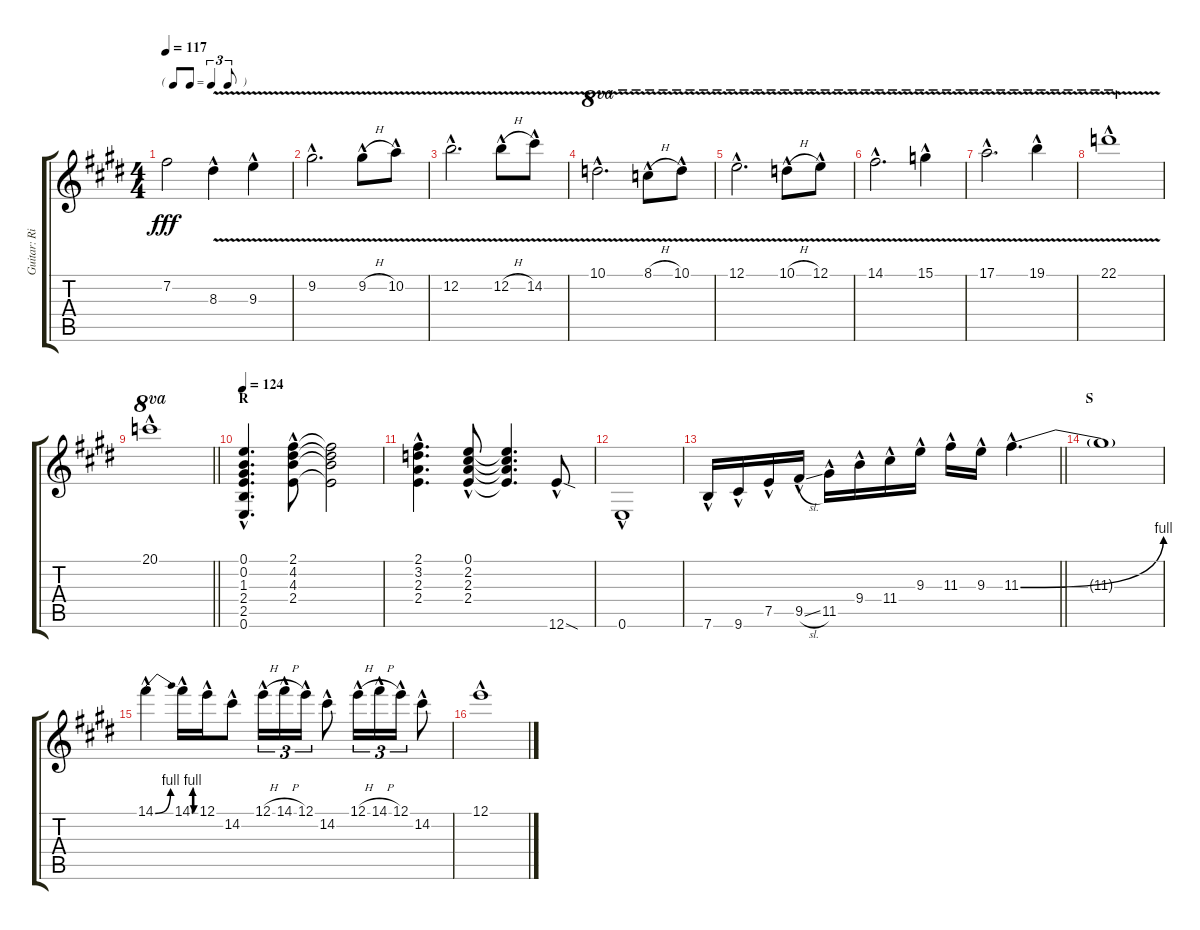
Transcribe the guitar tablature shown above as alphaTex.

\track ("Guitar: Rik" "Guitar: Ri") {instrument distortionguitar}
\staff {score tabs}
\tuning (E4 B3 G3 D3 A2 E2) {hide}
\ts (4 4)
\tf triplet8th
\tempo 117
\clef g2
\ks e
7.2{t}.2{dy fff} 8.3{v hac}.4 9.3{v hac}.4 |
9.2{v hac}.2{d} 9.2{v h hac}.8 10.2{v hac}.8 |
12.2{v hac}.2{d} 12.2{v h hac}.8 14.2{v hac}.8 |
10.1{v hac}.2{d ot 8va} 8.1{v h hac}.8{ot 8va} 10.1{v hac}.8{ot 8va} |
12.1{v hac}.2{d ot 8va} 10.1{v h hac}.8{ot 8va} 12.1{v hac}.8{ot 8va} |
14.1{v hac}.2{d ot 8va} 15.1{v hac}.4{ot 8va} |
17.1{v hac}.2{d ot 8va} 19.1{v hac}.4{ot 8va} |
22.1{v hac}.1{ot 8va} |
\barLineRight lightlight
20.1{hac}.1{ot 8va} |
\section ("" "R")
\tempo 124
(0.1{hac} 0.2{hac} 1.3{hac} 2.4{hac} 2.5{hac} 0.6{hac}).4{d} (2.1{hac} 4.2{hac} 4.3{hac} 2.4{hac}).8 (2.1{t} 4.2{t} 4.3{t} 2.4{t}).2 |
(2.1{hac} 3.2{hac} 2.3{hac} 2.4{hac}).4{d} (0.1{hac} 2.2{hac} 2.3{hac} 2.4{hac}).8 (0.1{t} 2.2{t} 2.3{t} 2.4{t}).4{d} 12.6{sod hac}.8{volume 16 balance 8 instrument overdrivenguitar} |
0.6{hac}.1 |
\barLineRight lightlight
7.6{hac}.16 9.6{hac}.16 7.5{hac}.16 9.5{sl hac}.16 11.5{hac}.16 9.4{hac}.16 11.4{hac}.16 9.3{hac}.16 11.3{hac}.16 9.3{hac}.16 11.3{be (bend 0 0 60 4) hac}.4{d} |
\section ("" "S")
11.3{t}.1 |
14.1{be (bend 0 0 60 4) hac}.4 14.1{be (custom 0 0 10 4 20 4 30 0 60 0) hac}.16 12.1{hac}.16 14.2{hac}.8 12.1{h hac}.16{tu (3 2)} 14.1{h hac}.16{tu (3 2)} 12.1{hac}.16{tu (3 2)} 14.2{hac}.8 12.1{h hac}.16{tu (3 2)} 14.1{h hac}.16{tu (3 2)} 12.1{hac}.16{tu (3 2)} 14.2{hac}.8 |
12.1{hac}.1
